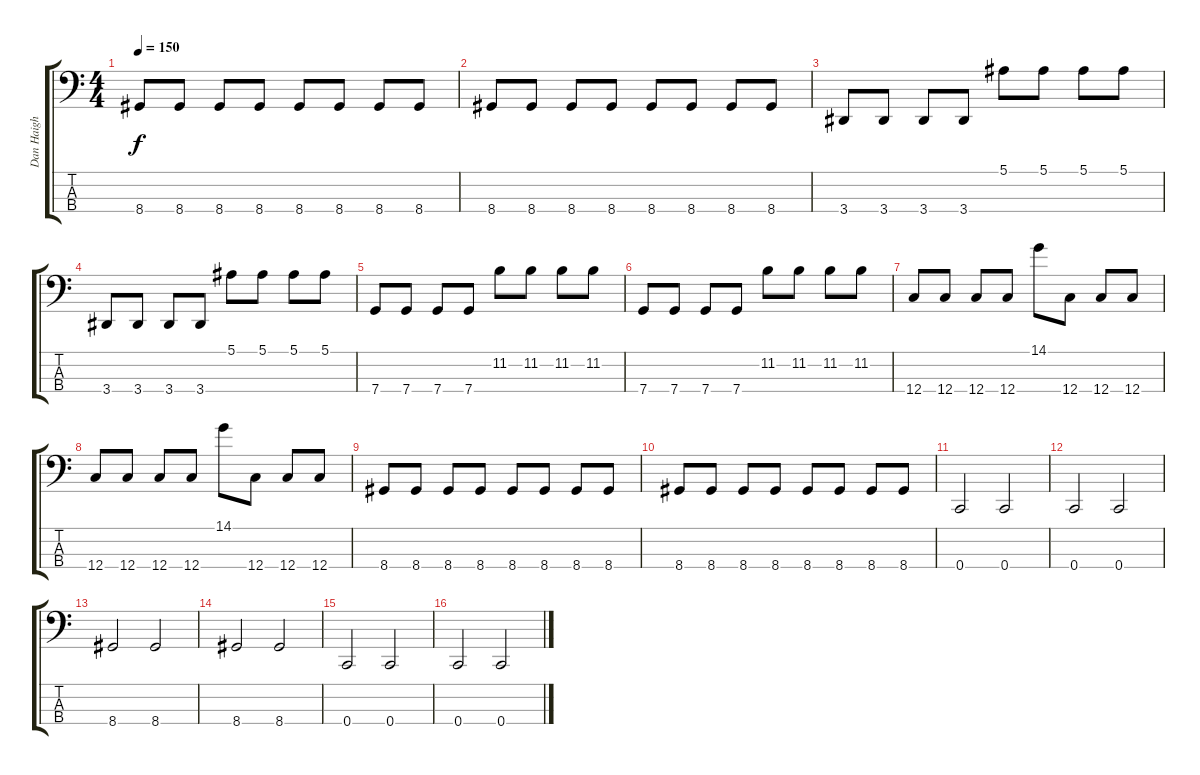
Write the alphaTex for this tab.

\track ("Dan Haigh" "Dan Haigh") {instrument acousticguitarsteel}
\staff {score tabs}
\tuning (F2 C2 G1 C1) {hide}
\ts (4 4)
\tempo 150
\clef f4
\ks c
8.4.8{dy f} 8.4.8 8.4.8 8.4.8 8.4.8 8.4.8 8.4.8 8.4.8 |
8.4.8 8.4.8 8.4.8 8.4.8 8.4.8 8.4.8 8.4.8 8.4.8 |
3.4.8 3.4.8 3.4.8 3.4.8 5.1.8 5.1.8 5.1.8 5.1.8 |
3.4.8 3.4.8 3.4.8 3.4.8 5.1.8 5.1.8 5.1.8 5.1.8 |
7.4.8 7.4.8 7.4.8 7.4.8 11.2.8 11.2.8 11.2.8 11.2.8 |
7.4.8 7.4.8 7.4.8 7.4.8 11.2.8 11.2.8 11.2.8 11.2.8 |
12.4.8 12.4.8 12.4.8 12.4.8 14.1.8 12.4.8 12.4.8 12.4.8 |
12.4.8 12.4.8 12.4.8 12.4.8 14.1.8 12.4.8 12.4.8 12.4.8 |
8.4.8 8.4.8 8.4.8 8.4.8 8.4.8 8.4.8 8.4.8 8.4.8 |
8.4.8 8.4.8 8.4.8 8.4.8 8.4.8 8.4.8 8.4.8 8.4.8 |
0.4.2 0.4.2 |
0.4.2 0.4.2 |
8.4.2 8.4.2 |
8.4.2 8.4.2 |
0.4.2 0.4.2 |
0.4.2 0.4.2
